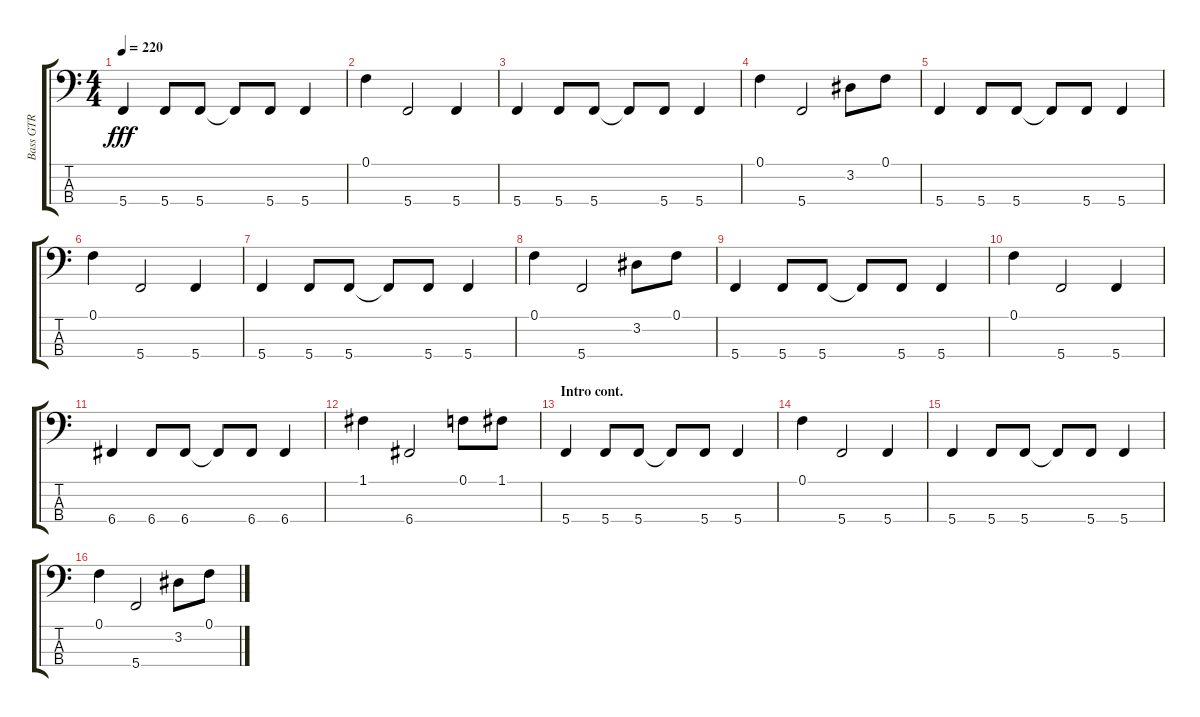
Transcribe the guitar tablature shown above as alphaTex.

\track ("Bass GTR" "Bass GTR") {instrument electricbassfinger}
\staff {score tabs}
\tuning (F2 C2 G1 C1) {hide}
\ts (4 4)
\tempo 220
\clef f4
\ks aminor
5.4.4{dy fff} 5.4.8 5.4.8 5.4{t}.8 5.4.8 5.4.4 |
0.1.4 5.4.2 5.4.4 |
5.4.4 5.4.8 5.4.8 5.4{t}.8 5.4.8 5.4.4 |
0.1.4 5.4.2 3.2.8 0.1.8 |
5.4.4 5.4.8 5.4.8 5.4{t}.8 5.4.8 5.4.4 |
0.1.4 5.4.2 5.4.4 |
5.4.4 5.4.8 5.4.8 5.4{t}.8 5.4.8 5.4.4 |
0.1.4 5.4.2 3.2.8 0.1.8 |
5.4.4 5.4.8 5.4.8 5.4{t}.8 5.4.8 5.4.4 |
0.1.4 5.4.2 5.4.4 |
6.4.4 6.4.8 6.4.8 6.4{t}.8 6.4.8 6.4.4 |
1.1.4 6.4.2 0.1.8 1.1.8 |
\section ("" "Intro cont.")
5.4.4 5.4.8 5.4.8 5.4{t}.8 5.4.8 5.4.4 |
0.1.4 5.4.2 5.4.4 |
5.4.4 5.4.8 5.4.8 5.4{t}.8 5.4.8 5.4.4 |
0.1.4 5.4.2 3.2.8 0.1.8
